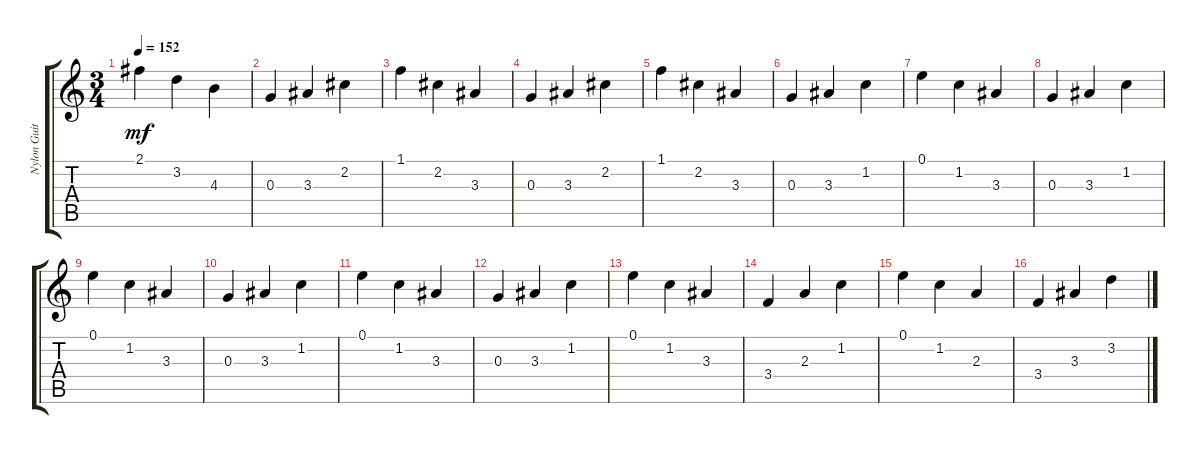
\track ("Nylon Guitar" "Nylon Guit") {instrument acousticguitarnylon}
\staff {score tabs}
\tuning (E4 B3 G3 D3 A2 E2) {hide}
\ts (3 4)
\tempo 152
\clef g2
\ks c
2.1.4{dy mf} 3.2.4 4.3.4 |
0.3.4 3.3.4 2.2.4 |
1.1.4 2.2.4 3.3.4 |
0.3.4 3.3.4 2.2.4 |
1.1.4 2.2.4 3.3.4 |
0.3.4 3.3.4 1.2.4 |
0.1.4 1.2.4 3.3.4 |
0.3.4 3.3.4 1.2.4 |
0.1.4 1.2.4 3.3.4 |
0.3.4 3.3.4 1.2.4 |
0.1.4 1.2.4 3.3.4 |
0.3.4 3.3.4 1.2.4 |
0.1.4 1.2.4 3.3.4 |
3.4.4 2.3.4 1.2.4 |
0.1.4 1.2.4 2.3.4 |
3.4.4 3.3.4 3.2.4
